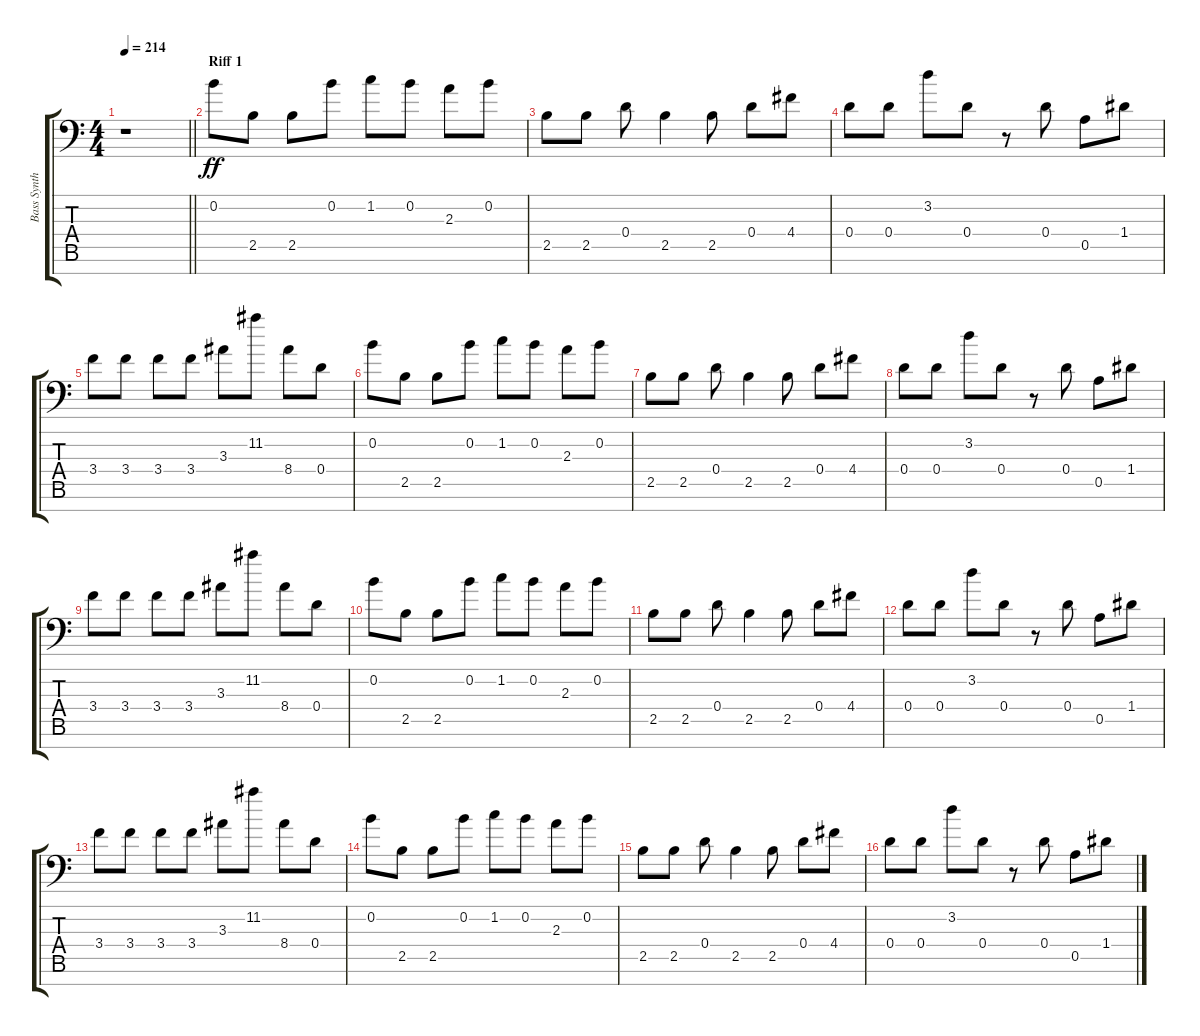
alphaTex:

\track ("Bass Synth Arp" "Bass Synth") {instrument synthbass1}
\staff {score tabs}
\tuning (C8 B3 G3 D3 A2 E2 C-1) {hide}
\ts (4 4)
\tempo 214
\clef f4
\barLineRight lightlight
\ks c
r.1{dy ff} |
\section ("" "Riff 1")
0.2.8 2.5.8 2.5.8 0.2.8 1.2.8 0.2.8 2.3.8 0.2.8 |
2.5.8 2.5.8 0.4.8 2.5.4 2.5.8 0.4.8 4.4.8 |
0.4.8 0.4.8 3.2.8 0.4.8 r.8 0.4.8 0.5.8 1.4.8 |
3.4.8 3.4.8 3.4.8 3.4.8 3.3.8 11.2.8 8.4.8 0.4.8 |
0.2.8 2.5.8 2.5.8 0.2.8 1.2.8 0.2.8 2.3.8 0.2.8 |
2.5.8 2.5.8 0.4.8 2.5.4 2.5.8 0.4.8 4.4.8 |
0.4.8 0.4.8 3.2.8 0.4.8 r.8 0.4.8 0.5.8 1.4.8 |
3.4.8 3.4.8 3.4.8 3.4.8 3.3.8 11.2.8 8.4.8 0.4.8 |
0.2.8 2.5.8 2.5.8 0.2.8 1.2.8 0.2.8 2.3.8 0.2.8 |
2.5.8 2.5.8 0.4.8 2.5.4 2.5.8 0.4.8 4.4.8 |
0.4.8 0.4.8 3.2.8 0.4.8 r.8 0.4.8 0.5.8 1.4.8 |
3.4.8 3.4.8 3.4.8 3.4.8 3.3.8 11.2.8 8.4.8 0.4.8 |
0.2.8 2.5.8 2.5.8 0.2.8 1.2.8 0.2.8 2.3.8 0.2.8 |
2.5.8 2.5.8 0.4.8 2.5.4 2.5.8 0.4.8 4.4.8 |
0.4.8 0.4.8 3.2.8 0.4.8 r.8 0.4.8 0.5.8 1.4.8
